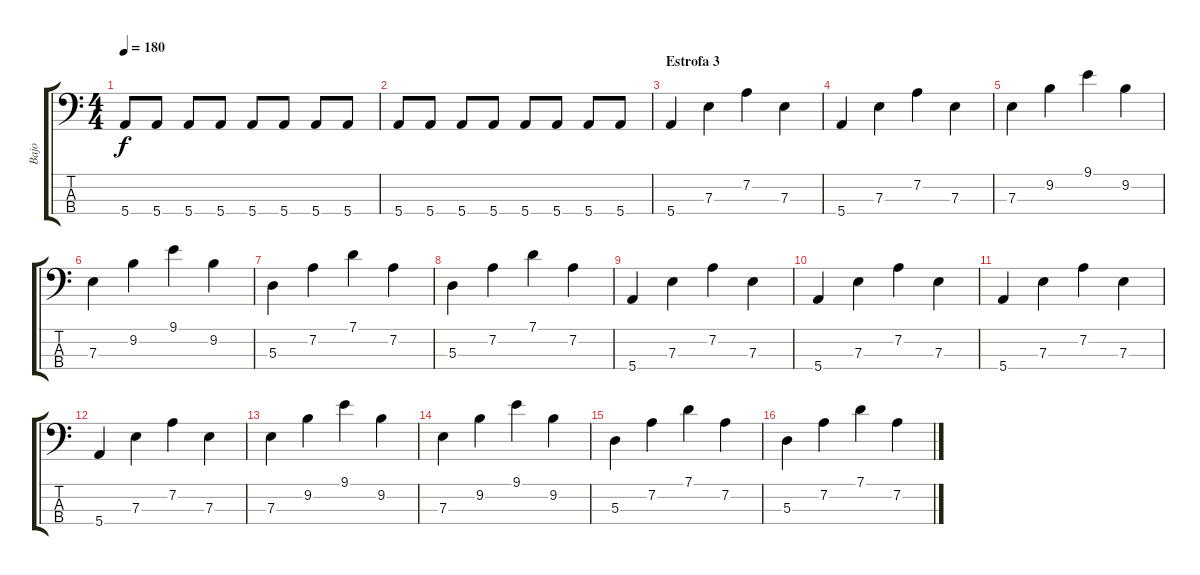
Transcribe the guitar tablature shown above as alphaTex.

\track ("Bajo" "Bajo") {instrument electricbasspick}
\staff {score tabs}
\tuning (G2 D2 A1 E1) {hide}
\ts (4 4)
\tempo 180
\clef f4
\ks c
5.4.8{dy f} 5.4.8 5.4.8 5.4.8 5.4.8 5.4.8 5.4.8 5.4.8 |
5.4.8 5.4.8 5.4.8 5.4.8 5.4.8 5.4.8 5.4.8 5.4.8 |
\section ("" "Estrofa 3")
5.4.4 7.3.4 7.2.4 7.3.4 |
5.4.4 7.3.4 7.2.4 7.3.4 |
7.3.4 9.2.4 9.1.4 9.2.4 |
7.3.4 9.2.4 9.1.4 9.2.4 |
5.3.4 7.2.4 7.1.4 7.2.4 |
5.3.4 7.2.4 7.1.4 7.2.4 |
5.4.4 7.3.4 7.2.4 7.3.4 |
5.4.4 7.3.4 7.2.4 7.3.4 |
5.4.4 7.3.4 7.2.4 7.3.4 |
5.4.4 7.3.4 7.2.4 7.3.4 |
7.3.4 9.2.4 9.1.4 9.2.4 |
7.3.4 9.2.4 9.1.4 9.2.4 |
5.3.4 7.2.4 7.1.4 7.2.4 |
5.3.4 7.2.4 7.1.4 7.2.4
